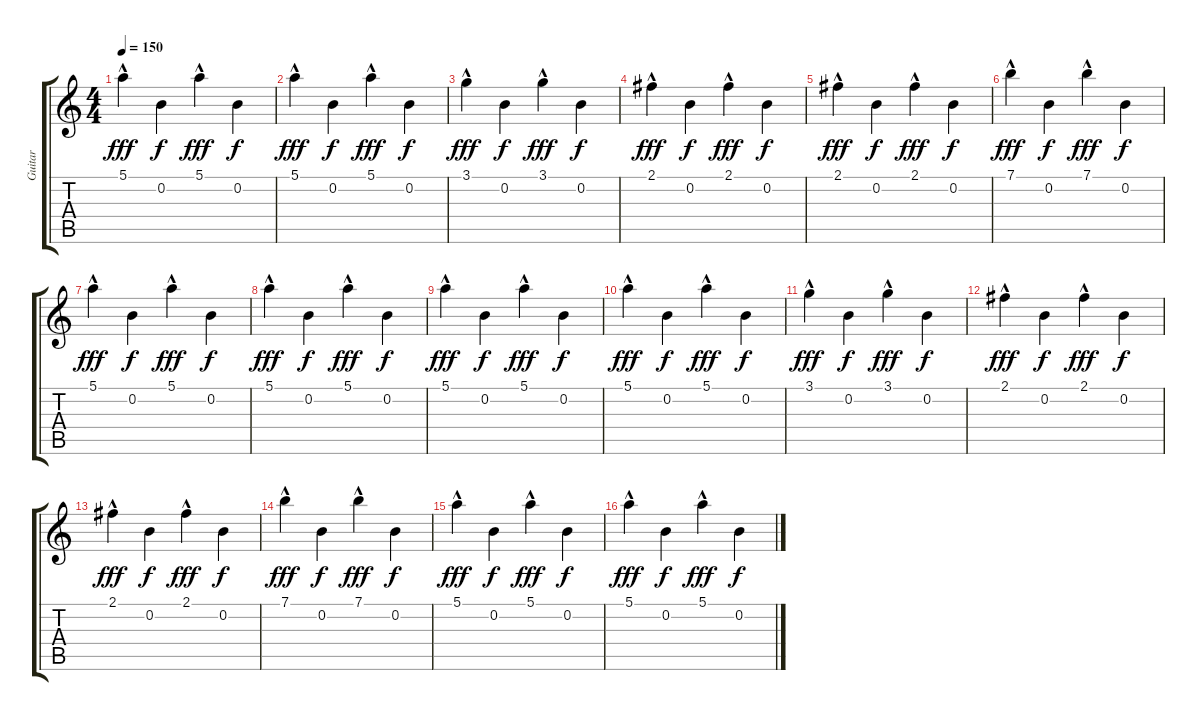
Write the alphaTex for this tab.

\track ("Guitar" "Guitar") {instrument electricguitarclean}
\staff {score tabs}
\tuning (E4 B3 G3 D3 A2 E2) {hide}
\ts (4 4)
\tempo 150
\clef g2
\ks c
5.1{hac}.4{dy fff} 0.2.4{dy f} 5.1{hac}.4{dy fff} 0.2.4{dy f} |
5.1{hac}.4{dy fff} 0.2.4{dy f} 5.1{hac}.4{dy fff} 0.2.4{dy f} |
3.1{hac}.4{dy fff} 0.2.4{dy f} 3.1{hac}.4{dy fff} 0.2.4{dy f} |
2.1{hac}.4{dy fff} 0.2.4{dy f} 2.1{hac}.4{dy fff} 0.2.4{dy f} |
2.1{hac}.4{dy fff} 0.2.4{dy f} 2.1{hac}.4{dy fff} 0.2.4{dy f} |
7.1{hac}.4{dy fff} 0.2.4{dy f} 7.1{hac}.4{dy fff} 0.2.4{dy f} |
5.1{hac}.4{dy fff} 0.2.4{dy f} 5.1{hac}.4{dy fff} 0.2.4{dy f} |
5.1{hac}.4{dy fff} 0.2.4{dy f} 5.1{hac}.4{dy fff} 0.2.4{dy f} |
5.1{hac}.4{dy fff} 0.2.4{dy f} 5.1{hac}.4{dy fff} 0.2.4{dy f} |
5.1{hac}.4{dy fff} 0.2.4{dy f} 5.1{hac}.4{dy fff} 0.2.4{dy f} |
3.1{hac}.4{dy fff} 0.2.4{dy f} 3.1{hac}.4{dy fff} 0.2.4{dy f} |
2.1{hac}.4{dy fff} 0.2.4{dy f} 2.1{hac}.4{dy fff} 0.2.4{dy f} |
2.1{hac}.4{dy fff} 0.2.4{dy f} 2.1{hac}.4{dy fff} 0.2.4{dy f} |
7.1{hac}.4{dy fff} 0.2.4{dy f} 7.1{hac}.4{dy fff} 0.2.4{dy f} |
5.1{hac}.4{dy fff} 0.2.4{dy f} 5.1{hac}.4{dy fff} 0.2.4{dy f} |
5.1{hac}.4{dy fff} 0.2.4{dy f} 5.1{hac}.4{dy fff} 0.2.4{dy f}
